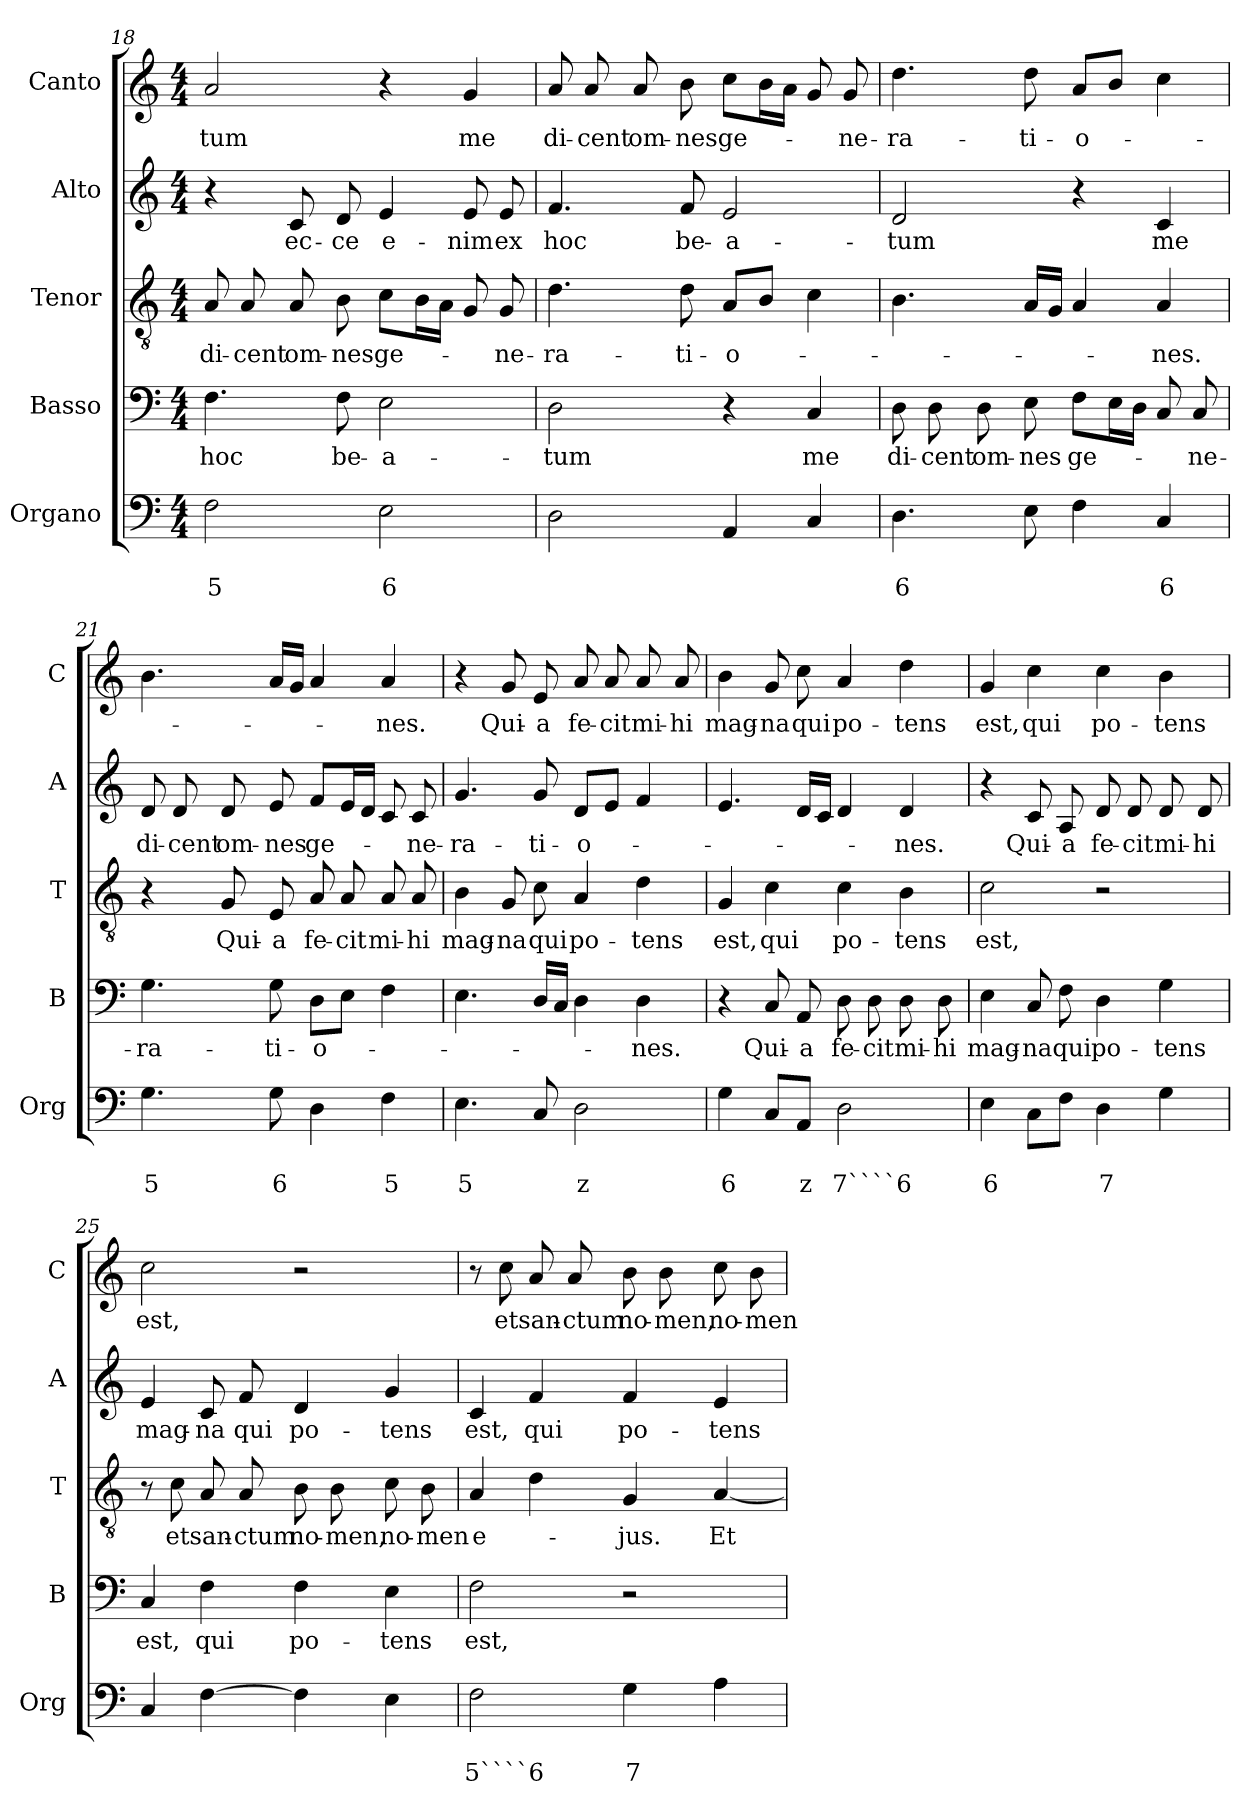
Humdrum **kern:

**kern	**text	**text	**kern	**text	**kern	**text	**kern	**text	**kern	**text
*part5	*part5	*part5	*part4	*part4	*part3	*part3	*part2	*part2	*part1	*part1
*staff5	*staff5	*staff5	*staff4	*staff4	*staff3	*staff3	*staff2	*staff2	*staff1	*staff1
*I"Organo	*	*	*I"Basso	*	*I"Tenor	*	*I"Alto	*	*I"Canto	*
*I'Org	*	*	*I'B	*	*I'T	*	*I'A	*	*I'C	*
!!LO:LB:g=z
*clefF4	*	*	*clefF4	*	*clefGv2	*	*clefG2	*	*clefG2	*
*k[]	*	*	*k[]	*	*k[]	*	*k[]	*	*k[]	*
*C:	*	*	*C:	*	*C:	*	*C:	*	*C:	*
*M4/4	*	*	*M4/4	*	*M4/4	*	*M4/4	*	*M4/4	*
=18	=18	=18	=18	=18	=18	=18	=18	=18	=18	=18
!	!	!LO:LY:b	!	!LO:LY:b	!	!LO:LY:b	!	!	!	!LO:LY:b
2F\	.	5	4.F\	hoc	8A/	di-	4r	.	2a/	-tum
!	!	!	!	!	!	!LO:LY:b	!	!	!	!
.	.	.	.	.	8A/	-cent	.	.	.	.
!	!	!	!	!	!	!LO:LY:b	!	!LO:LY:b	!	!
.	.	.	.	.	8A/	om-	8c/	ec-	.	.
!	!	!	!	!LO:LY:b	!	!LO:LY:b	!	!LO:LY:b	!	!
.	.	.	8F\	be-	8B\	-nes	8d/	-ce	.	.
!	!	!LO:LY:b	!	!LO:LY:b	!	!LO:LY:b	!	!LO:LY:b	!	!
2E\	.	6	2E\	-a-	8c\L	ge-	4e/	e-	4r	.
.	.	.	.	.	16B\L	.	.	.	.	.
.	.	.	.	.	16A\JJ	.	.	.	.	.
!	!	!	!	!	!	!	!	!LO:LY:b	!	!LO:LY:b
.	.	.	.	.	8G/	.	8e/	-nim	4g/	me
!	!	!	!	!	!	!LO:LY:b	!	!LO:LY:b	!	!
.	.	.	.	.	8G/	-ne-	8e/	ex	.	.
=19	=19	=19	=19	=19	=19	=19	=19	=19	=19	=19
!	!	!	!	!LO:LY:b	!	!LO:LY:b	!	!LO:LY:b	!	!LO:LY:b
2D\	.	.	2D\	-tum	4.d\	-ra-	4.f/	hoc	8a/	di-
!	!	!	!	!	!	!	!	!	!	!LO:LY:b
.	.	.	.	.	.	.	.	.	8a/	-cent
!	!	!	!	!	!	!	!	!	!	!LO:LY:b
.	.	.	.	.	.	.	.	.	8a/	om-
!	!	!	!	!	!	!LO:LY:b	!	!LO:LY:b	!	!LO:LY:b
.	.	.	.	.	8d\	-ti-	8f/	be-	8b\	-nes
!	!	!	!	!	!	!LO:LY:b	!	!LO:LY:b	!	!LO:LY:b
4AA/	.	.	4r	.	8A/L	-o-	2e/	-a-	8cc\L	ge-
.	.	.	.	.	8B/J	.	.	.	16b\L	.
.	.	.	.	.	.	.	.	.	16a\JJ	.
!	!	!	!	!LO:LY:b	!	!	!	!	!	!
4C/	.	.	4C/	me	4c\	.	.	.	8g/	.
!	!	!	!	!	!	!	!	!	!	!LO:LY:b
.	.	.	.	.	.	.	.	.	8g/	-ne-
=20	=20	=20	=20	=20	=20	=20	=20	=20	=20	=20
!	!	!LO:LY:b	!	!LO:LY:b	!	!	!	!LO:LY:b	!	!LO:LY:b
4.D\	.	6	8D\	di-	4.B\	.	2d/	-tum	4.dd\	-ra-
!	!	!	!	!LO:LY:b	!	!	!	!	!	!
.	.	.	8D\	-cent	.	.	.	.	.	.
!	!	!	!	!LO:LY:b	!	!	!	!	!	!
.	.	.	8D\	om-	.	.	.	.	.	.
!	!	!	!	!LO:LY:b	!	!	!	!	!	!LO:LY:b
8E\	.	.	8E\	-nes	16A/LL	.	.	.	8dd\	-ti-
.	.	.	.	.	16G/JJ	.	.	.	.	.
!	!	!	!	!LO:LY:b	!	!	!	!	!	!LO:LY:b
4F\	.	.	8F\L	ge-	4A/	.	4r	.	8a/L	-o-
.	.	.	16E\L	.	.	.	.	.	8b/J	.
.	.	.	16D\JJ	.	.	.	.	.	.	.
!	!	!LO:LY:b	!	!	!	!LO:LY:b	!	!LO:LY:b	!	!
4C/	.	6	8C/	.	4A/	-nes.	4c/	me	4cc\	.
!	!	!	!	!LO:LY:b	!	!	!	!	!	!
.	.	.	8C/	-ne-	.	.	.	.	.	.
=21	=21	=21	=21	=21	=21	=21	=21	=21	=21	=21
!	!	!LO:LY:b	!	!LO:LY:b	!	!	!	!LO:LY:b	!	!
4.G\	.	5	4.G\	-ra-	4r	.	8d/	di-	4.b\	.
!	!	!	!	!	!	!	!	!LO:LY:b	!	!
.	.	.	.	.	.	.	8d/	-cent	.	.
!	!	!	!	!	!	!LO:LY:b	!	!LO:LY:b	!	!
.	.	.	.	.	8G/	Qui-	8d/	om-	.	.
!	!	!LO:LY:b	!	!LO:LY:b	!	!LO:LY:b	!	!LO:LY:b	!	!
8G\	.	6	8G\	-ti-	8E/	-a	8e/	-nes	16a/LL	.
.	.	.	.	.	.	.	.	.	16g/JJ	.
!	!	!	!	!LO:LY:b	!	!LO:LY:b	!	!LO:LY:b	!	!
4D\	.	.	8D\L	-o-	8A/	fe-	8f/L	ge-	4a/	.
!	!	!	!	!	!	!LO:LY:b	!	!	!	!
.	.	.	8E\J	.	8A/	-cit	16e/L	.	.	.
.	.	.	.	.	.	.	16d/JJ	.	.	.
!	!	!LO:LY:b	!	!	!	!LO:LY:b	!	!	!	!LO:LY:b
4F\	.	5	4F\	.	8A/	mi-	8c/	.	4a/	-nes.
!	!	!	!	!	!	!LO:LY:b	!	!LO:LY:b	!	!
.	.	.	.	.	8A/	-hi	8c/	-ne-	.	.
!!LO:PB:g=z
=22	=22	=22	=22	=22	=22	=22	=22	=22	=22	=22
!	!	!LO:LY:b	!	!	!	!LO:LY:b	!	!LO:LY:b	!	!
4.E\	.	5	4.E\	.	4B\	mag-	4.g/	-ra-	4r	.
!	!	!	!	!	!	!LO:LY:b	!	!	!	!LO:LY:b
.	.	.	.	.	8G/	-na	.	.	8g/	Qui-
!	!	!	!	!	!	!LO:LY:b	!	!LO:LY:b	!	!LO:LY:b
8C/	.	.	16D/LL	.	8c\	qui	8g/	-ti-	8e/	-a
.	.	.	16C/JJ	.	.	.	.	.	.	.
!	!	!LO:LY:b	!	!	!	!LO:LY:b	!	!LO:LY:b	!	!LO:LY:b
2D\	.	z	4D\	.	4A/	po-	8d/L	-o-	8a/	fe-
!	!	!	!	!	!	!	!	!	!	!LO:LY:b
.	.	.	.	.	.	.	8e/J	.	8a/	-cit
!	!	!	!	!LO:LY:b	!	!LO:LY:b	!	!	!	!LO:LY:b
.	.	.	4D\	-nes.	4d\	-tens	4f/	.	8a/	mi-
!	!	!	!	!	!	!	!	!	!	!LO:LY:b
.	.	.	.	.	.	.	.	.	8a/	-hi
=23	=23	=23	=23	=23	=23	=23	=23	=23	=23	=23
!	!	!LO:LY:b	!	!	!	!LO:LY:b	!	!	!	!LO:LY:b
4G\	.	6	4r	.	4G/	est,	4.e/	.	4b\	mag-
!	!	!	!	!LO:LY:b	!	!LO:LY:b	!	!	!	!LO:LY:b
8C/L	.	.	8C/	Qui-	4c\	qui	.	.	8g/	-na
!	!	!LO:LY:b	!	!LO:LY:b	!	!	!	!	!	!LO:LY:b
8AA/J	.	z	8AA/	-a	.	.	16d/LL	.	8cc\	qui
.	.	.	.	.	.	.	16c/JJ	.	.	.
!	!	!LO:LY:b	!	!LO:LY:b	!	!LO:LY:b	!	!	!	!LO:LY:b
2D\	.	7````6	8D\	fe-	4c\	po-	4d/	.	4a/	po-
!	!	!	!	!LO:LY:b	!	!	!	!	!	!
.	.	.	8D\	-cit	.	.	.	.	.	.
!	!	!	!	!LO:LY:b	!	!LO:LY:b	!	!LO:LY:b	!	!LO:LY:b
.	.	.	8D\	mi-	4B\	-tens	4d/	-nes.	4dd\	-tens
!	!	!	!	!LO:LY:b	!	!	!	!	!	!
.	.	.	8D\	-hi	.	.	.	.	.	.
=24	=24	=24	=24	=24	=24	=24	=24	=24	=24	=24
!	!	!LO:LY:b	!	!LO:LY:b	!	!LO:LY:b	!	!	!	!LO:LY:b
4E\	.	6	4E\	mag-	2c\	est,	4r	.	4g/	est,
!	!	!	!	!LO:LY:b	!	!	!	!LO:LY:b	!	!LO:LY:b
8C\L	.	.	8C/	-na	.	.	8c/	Qui-	4cc\	qui
!	!	!	!	!LO:LY:b	!	!	!	!LO:LY:b	!	!
8F\J	.	.	8F\	qui	.	.	8A/	-a	.	.
!	!	!LO:LY:b	!	!LO:LY:b	!	!	!	!LO:LY:b	!	!LO:LY:b
4D\	.	7	4D\	po-	2r	.	8d/	fe-	4cc\	po-
!	!	!	!	!	!	!	!	!LO:LY:b	!	!
.	.	.	.	.	.	.	8d/	-cit	.	.
!	!	!	!	!LO:LY:b	!	!	!	!LO:LY:b	!	!LO:LY:b
4G\	.	.	4G\	-tens	.	.	8d/	mi-	4b\	-tens
!	!	!	!	!	!	!	!	!LO:LY:b	!	!
.	.	.	.	.	.	.	8d/	-hi	.	.
=25	=25	=25	=25	=25	=25	=25	=25	=25	=25	=25
!	!	!	!	!LO:LY:b	!	!	!	!LO:LY:b	!	!LO:LY:b
4C/	.	.	4C/	est,	8r	.	4e/	mag-	2cc\	est,
!	!	!	!	!	!	!LO:LY:b	!	!	!	!
.	.	.	.	.	8c\	et	.	.	.	.
!	!	!	!	!LO:LY:b	!	!LO:LY:b	!	!LO:LY:b	!	!
[4F\	.	.	4F\	qui	8A/	san-	8c/	-na	.	.
!	!	!	!	!	!	!LO:LY:b	!	!LO:LY:b	!	!
.	.	.	.	.	8A/	-ctum	8f/	qui	.	.
!	!	!	!	!LO:LY:b	!	!LO:LY:b	!	!LO:LY:b	!	!
4F\]	.	.	4F\	po-	8B\	no-	4d/	po-	2r	.
!	!	!	!	!	!	!LO:LY:b	!	!	!	!
.	.	.	.	.	8B\	-men,	.	.	.	.
!	!	!	!	!LO:LY:b	!	!LO:LY:b	!	!LO:LY:b	!	!
4E\	.	.	4E\	-tens	8c\	no-	4g/	-tens	.	.
!	!	!	!	!	!	!LO:LY:b	!	!	!	!
.	.	.	.	.	8B\	-men	.	.	.	.
!!LO:LB:g=z
=26	=26	=26	=26	=26	=26	=26	=26	=26	=26	=26
!	!	!LO:LY:b	!	!LO:LY:b	!	!LO:LY:b	!	!LO:LY:b	!	!
2F\	.	5````6	2F\	est,	4A/	e-	4c/	est,	8r	.
!	!	!	!	!	!	!	!	!	!	!LO:LY:b
.	.	.	.	.	.	.	.	.	8cc\	et
!	!	!	!	!	!	!	!	!LO:LY:b	!	!LO:LY:b
.	.	.	.	.	4d\	.	4f/	qui	8a/	san-
!	!	!	!	!	!	!	!	!	!	!LO:LY:b
.	.	.	.	.	.	.	.	.	8a/	-ctum
!	!	!LO:LY:b	!	!	!	!LO:LY:b	!	!LO:LY:b	!	!LO:LY:b
4G\	.	7	2r	.	4G/	-jus.	4f/	po-	8b\	no-
!	!	!	!	!	!	!	!	!	!	!LO:LY:b
.	.	.	.	.	.	.	.	.	8b\	-men,
!	!	!	!	!	!	!LO:LY:b	!	!LO:LY:b	!	!LO:LY:b
4A\	.	.	.	.	[4A/	Et	4e/	-tens	8cc\	no-
!	!	!	!	!	!	!	!	!	!	!LO:LY:b
.	.	.	.	.	.	.	.	.	8b\	-men
=	=	=	=	=	=	=	=	=	=	=
*-	*-	*-	*-	*-	*-	*-	*-	*-	*-	*-
